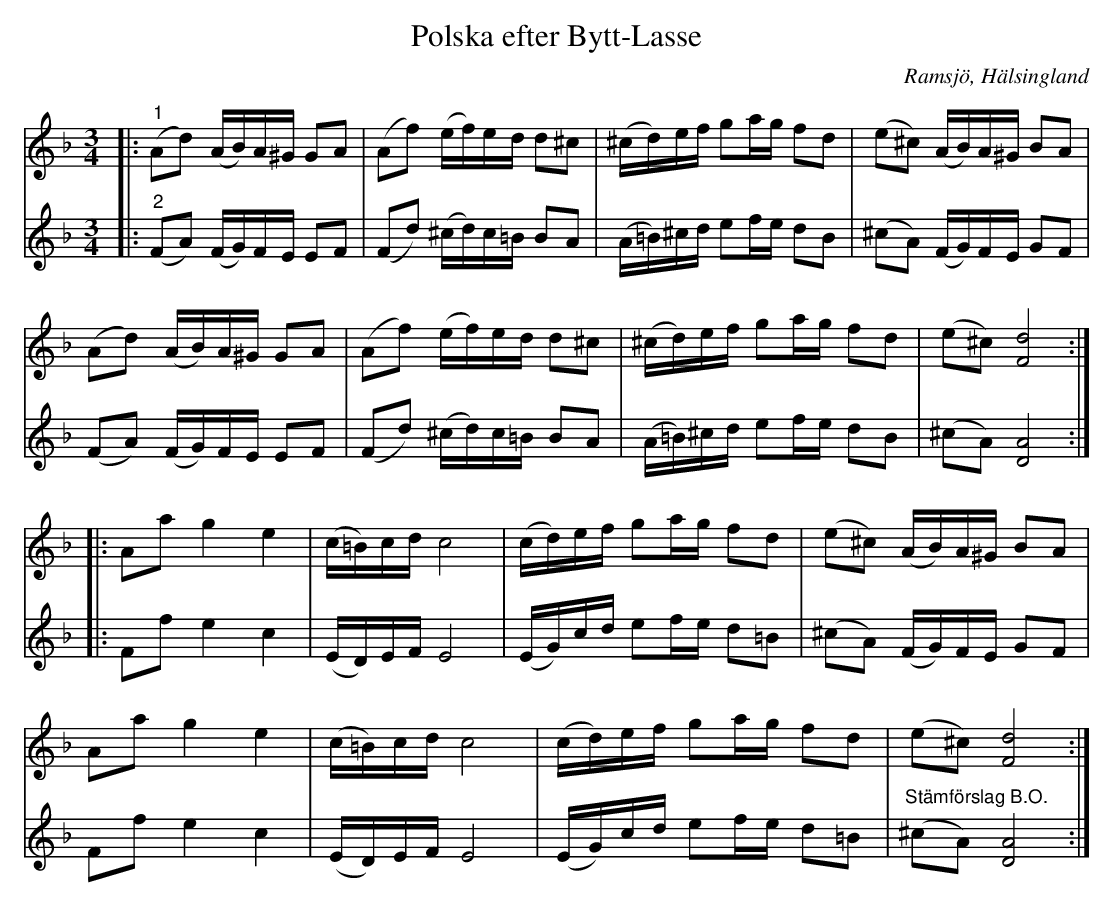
X:1
T:Polska efter Bytt-Lasse
O:Ramsjö, Hälsingland
L:1/16
M:3/4
K:Dm
V:1
|:"^1" (A2d2) (AB)A^G G2A2 | (A2f2) (ef)ed d2^c2 | (^cd)ef g2ag f2d2 | (e2^c2) (AB)A^G B2A2 |
(A2d2) (AB)A^G G2A2 | (A2f2) (ef)ed d2^c2 | (^cd)ef g2ag f2d2 | (e2^c2) [Fd]8 ::
 A2a2 g4 e4 | (c=B)cd c8 | (cd)ef g2ag f2d2 | (e2^c2) (AB)A^G B2A2 |
 A2a2 g4 e4 | (c=B)cd c8 | (cd)ef g2ag f2d2 | (e2^c2) [Fd]8 :|
V:2
|:"^2" (F2A2) (FG)FE E2F2 | (F2d2) (^cd)c=B B2A2 | (A=B)^cd e2fe d2B2 | (^c2A2) (FG)FE G2F2 |
(F2A2) (FG)FE E2F2 | (F2d2) (^cd)c=B B2A2 | (A=B)^cd e2fe d2B2 | (^c2A2) [DA]8 ::
 F2f2 e4 c4 | (ED)EF E8 | (EG)cd e2fe d2=B2 | (^c2A2) (FG)FE G2F2 |
F2f2 e4 c4 | (ED)EF E8 | (EG)cd e2fe d2=B2 | "^Stämförslag B.O."(^c2A2) [DA]8 :|
